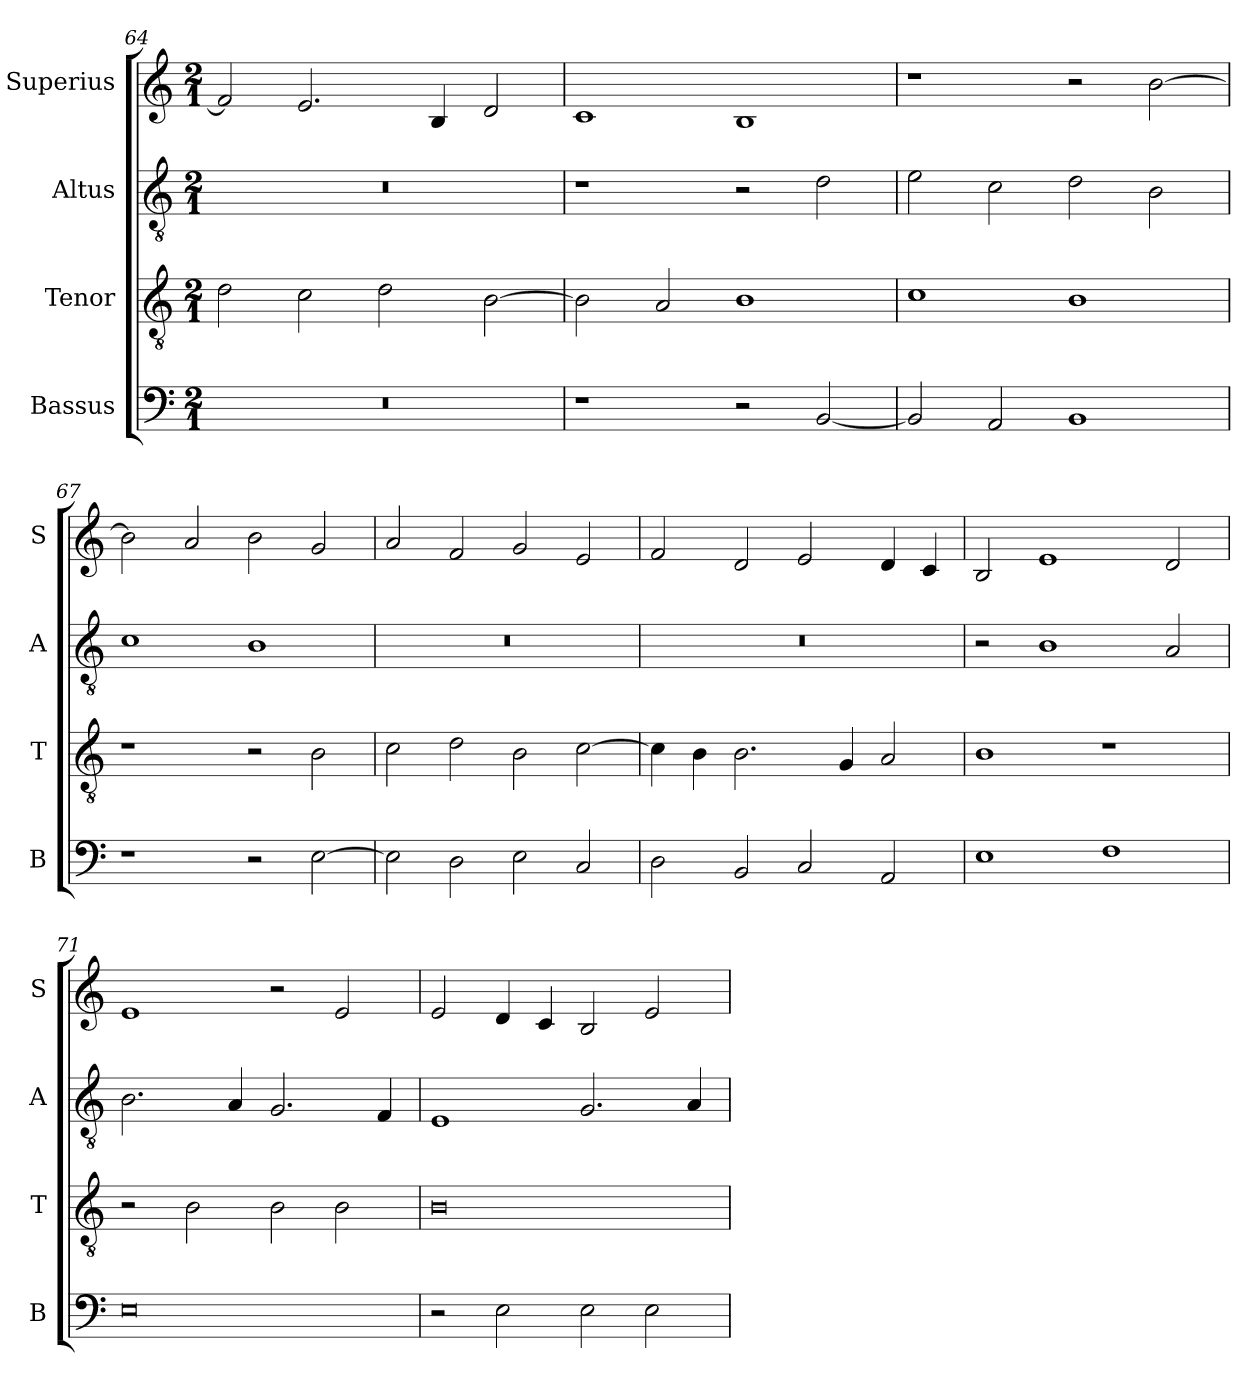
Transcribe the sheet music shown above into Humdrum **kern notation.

**kern	**kern	**kern	**kern
*part4	*part3	*part2	*part1
*staff4	*staff3	*staff2	*staff1
*I"Bassus	*I"Tenor	*I"Altus	*I"Superius
*I'B	*I'T	*I'A	*I'S
*clefF4	*clefGv2	*clefGv2	*clefG2
*k[]	*k[]	*k[]	*k[]
*M2/1	*M2/1	*M2/1	*M2/1
=64	=64	=64	=64
0r	2d\	0r	2f/]
.	2c\	.	2.e/
.	2d\	.	.
.	.	.	4B/
.	[2B\	.	2d/
=65	=65	=65	=65
1r	2B\]	1r	1c
.	2A/	.	.
2r	1B	2r	1B
[2BB/	.	2d\	.
=66	=66	=66	=66
2BB/]	1c	2e\	1r
2AA/	.	2c\	.
1BB	1B	2d\	2r
.	.	2B\	[2b\
=67	=67	=67	=67
1r	1r	1c	2b\]
.	.	.	2a/
2r	2r	1B	2b\
[2E\	2B\	.	2g/
=68	=68	=68	=68
2E\]	2c\	0r	2a/
2D\	2d\	.	2f/
2E\	2B\	.	2g/
2C/	[2c\	.	2e/
=69	=69	=69	=69
2D\	4c\]	0r	2f/
.	4B\	.	.
2BB/	2.B\	.	2d/
2C/	.	.	2e/
.	4G/	.	.
2AA/	2A/	.	4d/
.	.	.	4c/
=70	=70	=70	=70
1E	1B	2r	2B/
.	.	1B	1e
1F	1r	.	.
.	.	2A/	2d/
=71	=71	=71	=71
0E	2r	2.B\	1e
.	2B\	.	.
.	.	4A/	.
.	2B\	2.G/	2r
.	2B\	.	2e/
.	.	4F/	.
=72	=72	=72	=72
2r	0B	1E	2e/
2E\	.	.	4d/
.	.	.	4c/
2E\	.	2.G/	2B/
2E\	.	.	2e/
.	.	4A/	.
=	=	=	=
*-	*-	*-	*-
